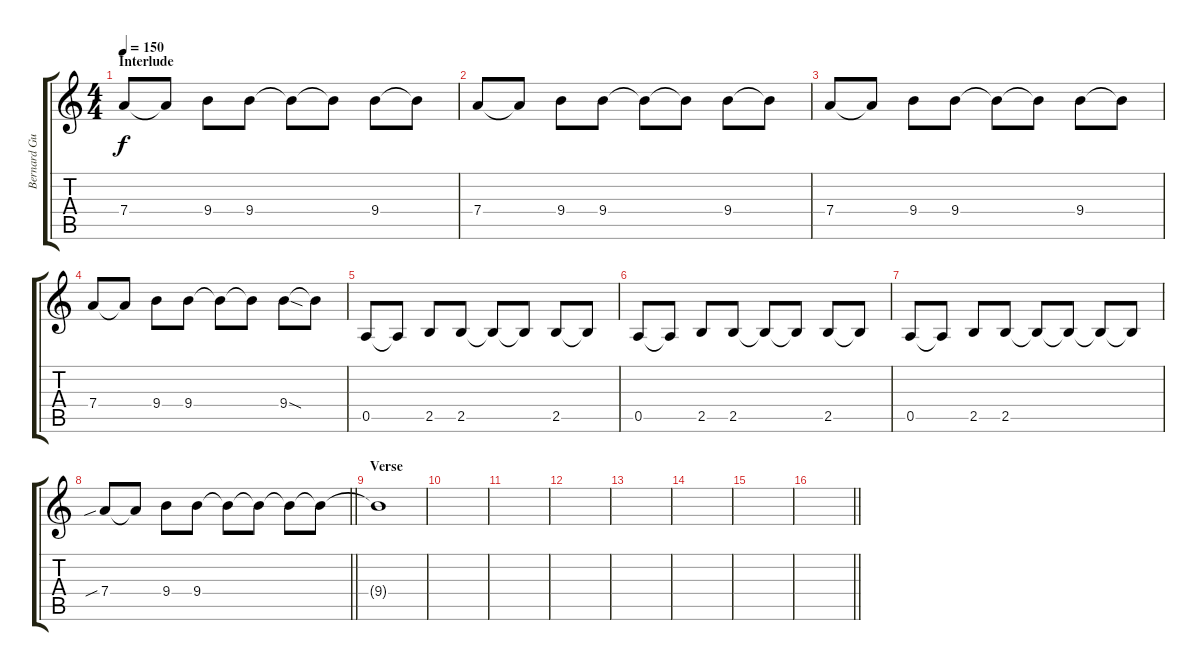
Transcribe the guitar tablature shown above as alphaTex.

\track ("Bernard Guitar 1" "Bernard Gu") {instrument overdrivenguitar}
\staff {score tabs}
\tuning (E4 B3 G3 D3 A2 E2) {hide}
\ts (4 4)
\section ("" "Interlude")
\tempo 150
\clef g2
\ks c
7.4.8{dy f} 7.4{t}.8 9.4.8 9.4.8 9.4{t}.8 9.4{t}.8 9.4.8 9.4{t}.8 |
7.4.8 7.4{t}.8 9.4.8 9.4.8 9.4{t}.8 9.4{t}.8 9.4.8 9.4{t}.8 |
7.4.8 7.4{t}.8 9.4.8 9.4.8 9.4{t}.8 9.4{t}.8 9.4.8 9.4{t}.8 |
7.4.8 7.4{t}.8 9.4.8 9.4.8 9.4{t}.8 9.4{t}.8 9.4{sod}.8 9.4{t}.8 |
0.5.8 0.5{t}.8 2.5.8 2.5.8 2.5{t}.8 2.5{t}.8 2.5.8 2.5{t}.8 |
0.5.8 0.5{t}.8 2.5.8 2.5.8 2.5{t}.8 2.5{t}.8 2.5.8 2.5{t}.8 |
0.5.8 0.5{t}.8 2.5.8 2.5.8 2.5{t}.8 2.5{t}.8 2.5{t}.8 2.5{t}.8 |
\barLineRight lightlight
7.4{sib}.8 7.4{t}.8 9.4.8 9.4.8 9.4{t}.8 9.4{t}.8 9.4{t}.8 9.4{t}.8 |
\section ("" "Verse")
9.4{t}.1 |
|
|
|
|
|
|
\barLineRight lightlight
